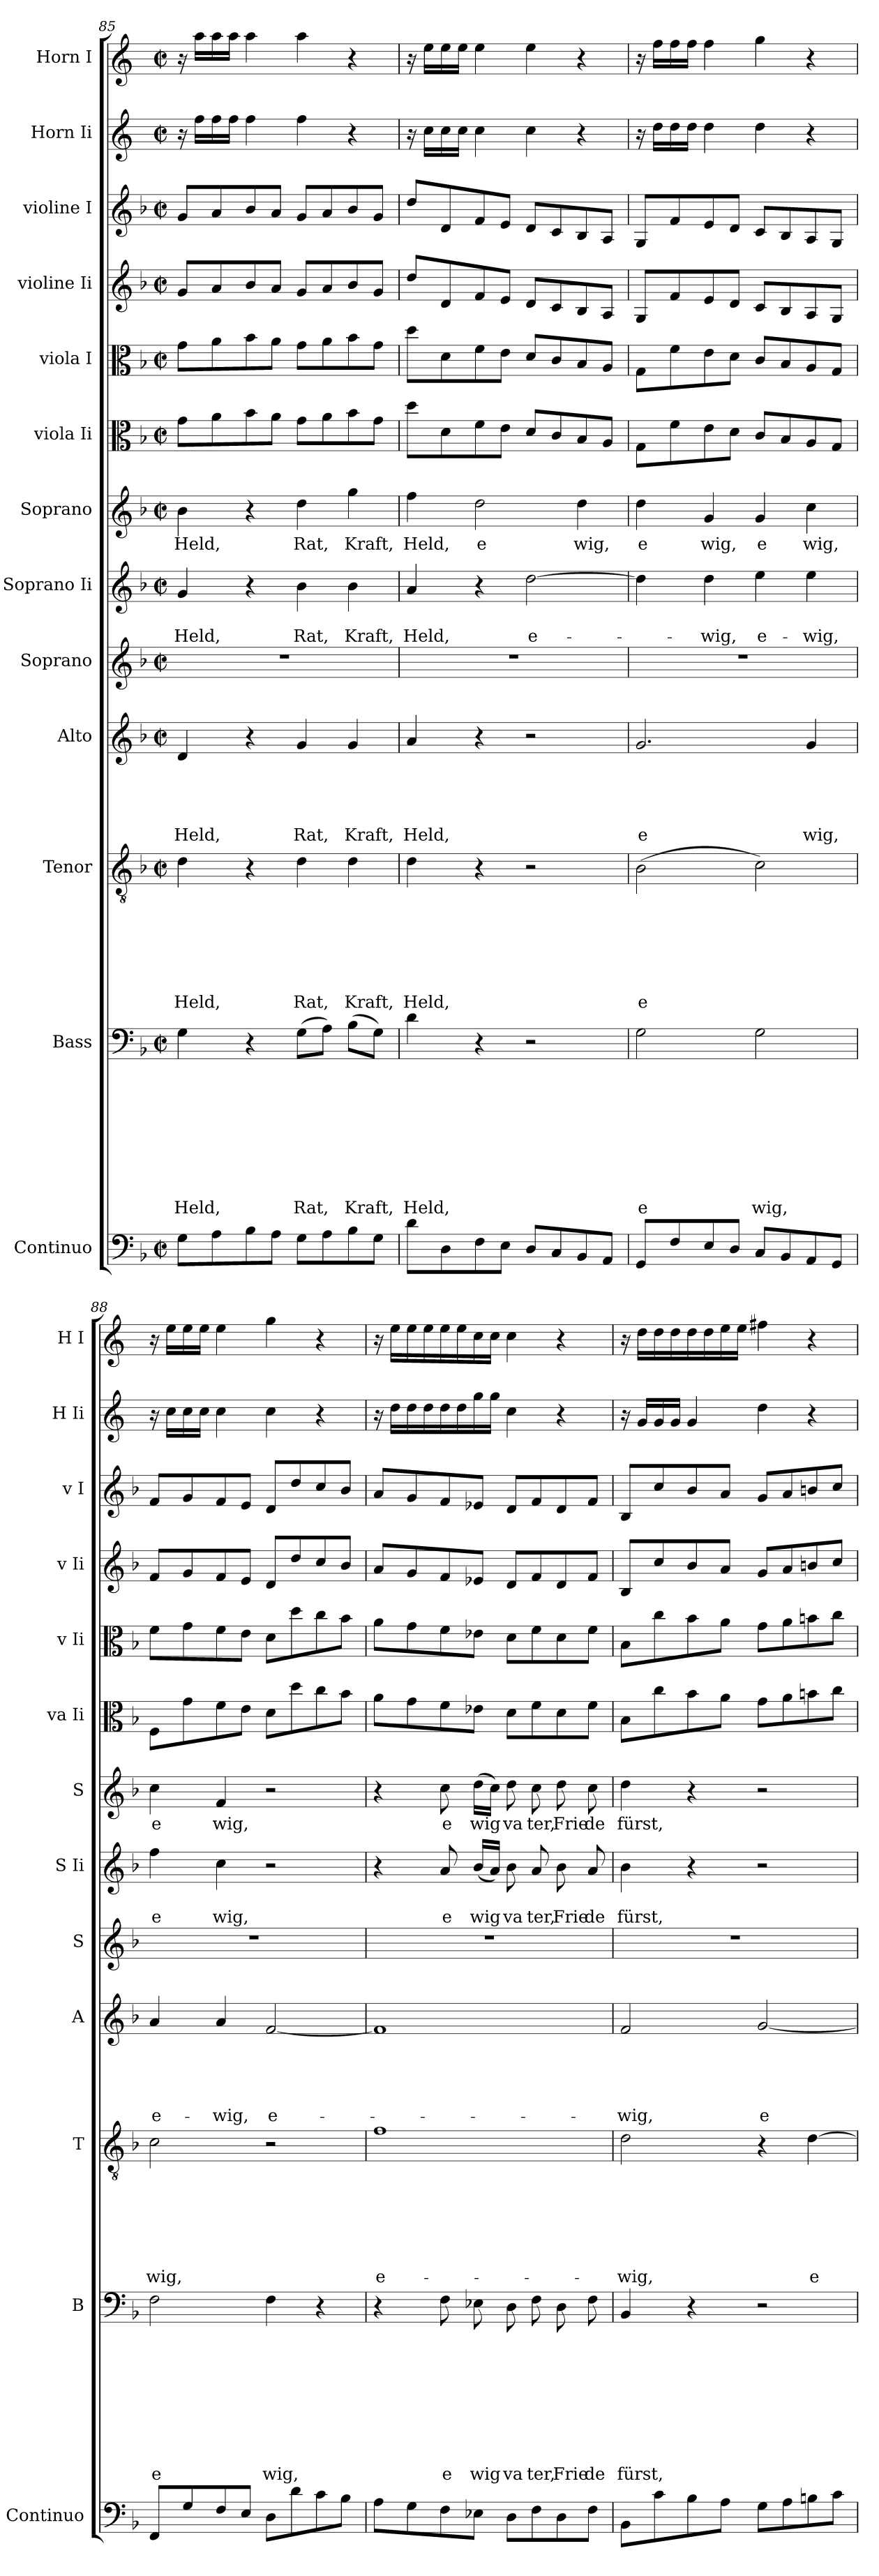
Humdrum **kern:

**kern	**kern	**text	**text	**text	**text	**text	**text	**text	**text	**text	**kern	**text	**text	**text	**text	**text	**text	**text	**kern	**text	**text	**text	**text	**text	**kern	**kern	**text	**text	**kern	**text	**kern	**kern	**kern	**kern	**kern	**kern
*part13	*part12	*part12	*part12	*part12	*part12	*part12	*part12	*part12	*part12	*part12	*part11	*part11	*part11	*part11	*part11	*part11	*part11	*part11	*part10	*part10	*part10	*part10	*part10	*part10	*part9	*part8	*part8	*part8	*part7	*part7	*part6	*part5	*part4	*part3	*part2	*part1
*staff13	*staff12	*staff12	*staff12	*staff12	*staff12	*staff12	*staff12	*staff12	*staff12	*staff12	*staff11	*staff11	*staff11	*staff11	*staff11	*staff11	*staff11	*staff11	*staff10	*staff10	*staff10	*staff10	*staff10	*staff10	*staff9	*staff8	*staff8	*staff8	*staff7	*staff7	*staff6	*staff5	*staff4	*staff3	*staff2	*staff1
*I"Continuo	*I"Bass	*	*	*	*	*	*	*	*	*	*I"Tenor	*	*	*	*	*	*	*	*I"Alto	*	*	*	*	*	*I"Soprano	*I"Soprano Ii	*	*	*I"Soprano	*	*I"viola Ii	*I"viola I	*I"violine Ii	*I"violine I	*I"Horn Ii	*I"Horn I
*I'Continuo	*I'B	*	*	*	*	*	*	*	*	*	*I'T	*	*	*	*	*	*	*	*I'A	*	*	*	*	*	*I'S	*I'S Ii	*	*	*I'S	*	*I'va Ii	*I'v Ii	*I'v Ii	*I'v I	*I'H Ii	*I'H I
*clefF4	*clefF4	*	*	*	*	*	*	*	*	*	*clefGv2	*	*	*	*	*	*	*	*clefG2	*	*	*	*	*	*clefG2	*clefG2	*	*	*clefG2	*	*clefC3	*clefC3	*clefG2	*clefG2	*clefG2	*clefG2
*	*	*	*	*	*	*	*	*	*	*	*	*	*	*	*	*	*	*	*	*	*	*	*	*	*	*	*	*	*	*	*	*	*	*	*ITrd-3c-5	*ITrd-3c-5
*k[b-]	*k[b-]	*	*	*	*	*	*	*	*	*	*k[b-]	*	*	*	*	*	*	*	*k[b-]	*	*	*	*	*	*k[b-]	*k[b-]	*	*	*k[b-]	*	*k[b-]	*k[b-]	*k[b-]	*k[b-]	*k[b-]	*k[b-]
*F:	*F:	*	*	*	*	*	*	*	*	*	*F:	*	*	*	*	*	*	*	*F:	*	*	*	*	*	*F:	*F:	*	*	*F:	*	*F:	*F:	*F:	*F:	*F:	*F:
*M2/2	*M2/2	*	*	*	*	*	*	*	*	*	*M2/2	*	*	*	*	*	*	*	*M2/2	*	*	*	*	*	*M2/2	*M2/2	*	*	*M2/2	*	*M2/2	*M2/2	*M2/2	*M2/2	*M2/2	*M2/2
*met(c|)	*met(c|)	*	*	*	*	*	*	*	*	*	*met(c|)	*	*	*	*	*	*	*	*met(c|)	*	*	*	*	*	*met(c|)	*met(c|)	*	*	*met(c|)	*	*met(c|)	*met(c|)	*met(c|)	*met(c|)	*met(c|)	*met(c|)
=85	=85	=85	=85	=85	=85	=85	=85	=85	=85	=85	=85	=85	=85	=85	=85	=85	=85	=85	=85	=85	=85	=85	=85	=85	=85	=85	=85	=85	=85	=85	=85	=85	=85	=85	=85	=85
!	!	!	!	!	!	!	!	!	!	!LO:LY:b	!	!	!	!	!	!	!	!LO:LY:b	!	!	!	!	!	!LO:LY:b	!	!	!	!LO:LY:b	!	!LO:LY:b	!	!	!	!	!	!
8G\L	4G\	.	.	.	.	.	.	.	.	Held,	4d\	.	.	.	.	.	.	Held,	4d/	.	.	.	.	Held,	1r	4g/	.	Held,	4b-\	Held,	8g\L	8g\L	8g/L	8g/L	16ra	16ra
.	.	.	.	.	.	.	.	.	.	.	.	.	.	.	.	.	.	.	.	.	.	.	.	.	.	.	.	.	.	.	.	.	.	.	16bb-\LL	16ddd\LL
8A\	.	.	.	.	.	.	.	.	.	.	.	.	.	.	.	.	.	.	.	.	.	.	.	.	.	.	.	.	.	.	8a\	8a\	8a/	8a/	16bb-\	16ddd\
.	.	.	.	.	.	.	.	.	.	.	.	.	.	.	.	.	.	.	.	.	.	.	.	.	.	.	.	.	.	.	.	.	.	.	16bb-\JJ	16ddd\JJ
8B->\	4r	.	.	.	.	.	.	.	.	.	4r	.	.	.	.	.	.	.	4r	.	.	.	.	.	.	4r	.	.	4r	.	8b-\	8b-\	8b-/	8b-/	4bb-\	4ddd\
8A\J	.	.	.	.	.	.	.	.	.	.	.	.	.	.	.	.	.	.	.	.	.	.	.	.	.	.	.	.	.	.	8a\J	8a\J	8a/J	8a/J	.	.
!	!	!	!	!	!	!	!	!	!	!LO:LY:b	!	!	!	!	!	!	!	!LO:LY:b	!	!	!	!	!	!LO:LY:b	!	!	!	!LO:LY:b	!	!LO:LY:b	!	!	!	!	!	!
8G\L	(>8G\L	.	.	.	.	.	.	.	.	Rat,	4d\	.	.	.	.	.	.	Rat,	4g/	.	.	.	.	Rat,	.	4b-\	.	Rat,	4dd\	Rat,	8g\L	8g\L	8g/L	8g/L	4bb-\	4ddd\
8A\	8A\J)	.	.	.	.	.	.	.	.	.	.	.	.	.	.	.	.	.	.	.	.	.	.	.	.	.	.	.	.	.	8a\	8a\	8a/	8a/	.	.
!	!	!	!	!	!	!	!	!	!	!LO:LY:b	!	!	!	!	!	!	!	!LO:LY:b	!	!	!	!	!	!LO:LY:b	!	!	!	!LO:LY:b	!	!LO:LY:b	!	!	!	!	!	!
8B->\	(>8B-\L	.	.	.	.	.	.	.	.	Kraft,	4d\	.	.	.	.	.	.	Kraft,	4g/	.	.	.	.	Kraft,	.	4b-\	.	Kraft,	4gg\	Kraft,	8b-\	8b-\	8b-/	8b-/	4r	4r
8G\J	8G\J)	.	.	.	.	.	.	.	.	.	.	.	.	.	.	.	.	.	.	.	.	.	.	.	.	.	.	.	.	.	8g\J	8g\J	8g/J	8g/J	.	.
=86	=86	=86	=86	=86	=86	=86	=86	=86	=86	=86	=86	=86	=86	=86	=86	=86	=86	=86	=86	=86	=86	=86	=86	=86	=86	=86	=86	=86	=86	=86	=86	=86	=86	=86	=86	=86
!	!	!	!	!	!	!	!	!	!	!LO:LY:b	!	!	!	!	!	!	!	!LO:LY:b	!	!	!	!	!	!LO:LY:b	!	!	!	!LO:LY:b	!	!LO:LY:b	!	!	!	!	!	!
8d\L	4d\	.	.	.	.	.	.	.	.	Held,	4d\	.	.	.	.	.	.	Held,	4a/	.	.	.	.	Held,	1r	4a/	.	Held,	4ff\	Held,	8dd\L	8dd\L	8dd/L	8dd/L	16ra	16ra
.	.	.	.	.	.	.	.	.	.	.	.	.	.	.	.	.	.	.	.	.	.	.	.	.	.	.	.	.	.	.	.	.	.	.	16ff\LL	16aa\LL
8D\	.	.	.	.	.	.	.	.	.	.	.	.	.	.	.	.	.	.	.	.	.	.	.	.	.	.	.	.	.	.	8d\	8d\	8d/	8d/	16ff\	16aa\
.	.	.	.	.	.	.	.	.	.	.	.	.	.	.	.	.	.	.	.	.	.	.	.	.	.	.	.	.	.	.	.	.	.	.	16ff\JJ	16aa\JJ
!	!	!	!	!	!	!	!	!	!	!	!	!	!	!	!	!	!	!	!	!	!	!	!	!	!	!	!	!	!	!LO:LY:b	!	!	!	!	!	!
8F\	4r	.	.	.	.	.	.	.	.	.	4r	.	.	.	.	.	.	.	4r	.	.	.	.	.	.	4r	.	.	2dd\	e	8f\	8f\	8f/	8f/	4ff\	4aa\
8E\J	.	.	.	.	.	.	.	.	.	.	.	.	.	.	.	.	.	.	.	.	.	.	.	.	.	.	.	.	.	.	8e\J	8e\J	8e/J	8e/J	.	.
!	!	!	!	!	!	!	!	!	!	!	!	!	!	!	!	!	!	!	!	!	!	!	!	!	!	!	!	!LO:LY:b	!	!	!	!	!	!	!	!
8D/L	2r	.	.	.	.	.	.	.	.	.	2r	.	.	.	.	.	.	.	2r	.	.	.	.	.	.	[>2dd\	.	e-	.	.	8d/L	8d/L	8d/L	8d/L	4ff\	4aa\
8C/	.	.	.	.	.	.	.	.	.	.	.	.	.	.	.	.	.	.	.	.	.	.	.	.	.	.	.	.	.	.	8c/	8c/	8c/	8c/	.	.
!	!	!	!	!	!	!	!	!	!	!	!	!	!	!	!	!	!	!	!	!	!	!	!	!	!	!	!	!	!	!LO:LY:b	!	!	!	!	!	!
8BB-/	.	.	.	.	.	.	.	.	.	.	.	.	.	.	.	.	.	.	.	.	.	.	.	.	.	.	.	.	4dd\	wig,	8B-/	8B-/	8B-/	8B-/	4r	4r
8AA/J	.	.	.	.	.	.	.	.	.	.	.	.	.	.	.	.	.	.	.	.	.	.	.	.	.	.	.	.	.	.	8A/J	8A/J	8A/J	8A/J	.	.
=87	=87	=87	=87	=87	=87	=87	=87	=87	=87	=87	=87	=87	=87	=87	=87	=87	=87	=87	=87	=87	=87	=87	=87	=87	=87	=87	=87	=87	=87	=87	=87	=87	=87	=87	=87	=87
!	!	!	!	!	!	!	!	!	!	!LO:LY:b	!	!	!	!	!	!	!	!LO:LY:b	!	!	!	!	!	!LO:LY:b	!	!	!	!	!	!LO:LY:b	!	!	!	!	!	!
8GG/L	2G\	.	.	.	.	.	.	.	.	e	(>2B-\	.	.	.	.	.	.	e	2.g/	.	.	.	.	e	1r	4dd\]	.	.	4dd\	e	8G\L	8G\L	8G/L	8G/L	16ra	16ra
.	.	.	.	.	.	.	.	.	.	.	.	.	.	.	.	.	.	.	.	.	.	.	.	.	.	.	.	.	.	.	.	.	.	.	16gg\LL	16bb-\LL
8F/	.	.	.	.	.	.	.	.	.	.	.	.	.	.	.	.	.	.	.	.	.	.	.	.	.	.	.	.	.	.	8f\	8f\	8f/	8f/	16gg\	16bb-\
.	.	.	.	.	.	.	.	.	.	.	.	.	.	.	.	.	.	.	.	.	.	.	.	.	.	.	.	.	.	.	.	.	.	.	16gg\JJ	16bb-\JJ
!	!	!	!	!	!	!	!	!	!	!	!	!	!	!	!	!	!	!	!	!	!	!	!	!	!	!	!	!LO:LY:b	!	!LO:LY:b	!	!	!	!	!	!
8E/	.	.	.	.	.	.	.	.	.	.	.	.	.	.	.	.	.	.	.	.	.	.	.	.	.	4dd\	.	-wig,	4g/	wig,	8e\	8e\	8e/	8e/	4gg\	4bb-\
8D/J	.	.	.	.	.	.	.	.	.	.	.	.	.	.	.	.	.	.	.	.	.	.	.	.	.	.	.	.	.	.	8d\J	8d\J	8d/J	8d/J	.	.
!	!	!	!	!	!	!	!	!	!	!LO:LY:b	!	!	!	!	!	!	!	!	!	!	!	!	!	!	!	!	!	!LO:LY:b	!	!LO:LY:b	!	!	!	!	!	!
8C/L	2G\	.	.	.	.	.	.	.	.	wig,	2c\)	.	.	.	.	.	.	.	.	.	.	.	.	.	.	4ee\	.	e-	4g/	e	8c/L	8c/L	8c/L	8c/L	4gg\	4ccc\
8BB-/	.	.	.	.	.	.	.	.	.	.	.	.	.	.	.	.	.	.	.	.	.	.	.	.	.	.	.	.	.	.	8B-/	8B-/	8B-/	8B-/	.	.
!	!	!	!	!	!	!	!	!	!	!	!	!	!	!	!	!	!	!	!	!	!	!	!	!LO:LY:b	!	!	!	!LO:LY:b	!	!LO:LY:b	!	!	!	!	!	!
8AA/	.	.	.	.	.	.	.	.	.	.	.	.	.	.	.	.	.	.	4g/	.	.	.	.	wig,	.	4ee\	.	-wig,	4cc\	wig,	8A/	8A/	8A/	8A/	4r	4r
8GG/J	.	.	.	.	.	.	.	.	.	.	.	.	.	.	.	.	.	.	.	.	.	.	.	.	.	.	.	.	.	.	8G/J	8G/J	8G/J	8G/J	.	.
!!LO:PB:g=z
=88	=88	=88	=88	=88	=88	=88	=88	=88	=88	=88	=88	=88	=88	=88	=88	=88	=88	=88	=88	=88	=88	=88	=88	=88	=88	=88	=88	=88	=88	=88	=88	=88	=88	=88	=88	=88
!	!	!	!	!	!	!	!	!	!	!LO:LY:b	!	!	!	!	!	!	!	!LO:LY:b	!	!	!	!	!	!LO:LY:b	!	!	!	!LO:LY:b	!	!LO:LY:b	!	!	!	!	!	!
8FF/L	2F\	.	.	.	.	.	.	.	.	e	2c\	.	.	.	.	.	.	wig,	4a/	.	.	.	.	e-	1r	4ff\	.	e	4cc\	e	8F\L	8f\L	8f/L	8f/L	16ra	16ra
.	.	.	.	.	.	.	.	.	.	.	.	.	.	.	.	.	.	.	.	.	.	.	.	.	.	.	.	.	.	.	.	.	.	.	16ff\LL	16aa\LL
8G/	.	.	.	.	.	.	.	.	.	.	.	.	.	.	.	.	.	.	.	.	.	.	.	.	.	.	.	.	.	.	8g\	8g\	8g/	8g/	16ff\	16aa\
.	.	.	.	.	.	.	.	.	.	.	.	.	.	.	.	.	.	.	.	.	.	.	.	.	.	.	.	.	.	.	.	.	.	.	16ff\JJ	16aa\JJ
!	!	!	!	!	!	!	!	!	!	!	!	!	!	!	!	!	!	!	!	!	!	!	!	!LO:LY:b	!	!	!	!LO:LY:b	!	!LO:LY:b	!	!	!	!	!	!
8F/	.	.	.	.	.	.	.	.	.	.	.	.	.	.	.	.	.	.	4a/	.	.	.	.	-wig,	.	4cc\	.	wig,	4f/	wig,	8f\	8f\	8f/	8f/	4ff\	4aa\
8E/J	.	.	.	.	.	.	.	.	.	.	.	.	.	.	.	.	.	.	.	.	.	.	.	.	.	.	.	.	.	.	8e\J	8e\J	8e/J	8e/J	.	.
!	!	!	!	!	!	!	!	!	!	!LO:LY:b	!	!	!	!	!	!	!	!	!	!	!	!	!	!LO:LY:b	!	!	!	!	!	!	!	!	!	!	!	!
8D\L	4F\	.	.	.	.	.	.	.	.	wig,	2r	.	.	.	.	.	.	.	[<2f/	.	.	.	.	e-	.	2r	.	.	2r	.	8d\L	8d\L	8d/L	8d/L	4ff\	4ccc\
8d\	.	.	.	.	.	.	.	.	.	.	.	.	.	.	.	.	.	.	.	.	.	.	.	.	.	.	.	.	.	.	8dd\	8dd\	8dd/	8dd/	.	.
8c\	4r	.	.	.	.	.	.	.	.	.	.	.	.	.	.	.	.	.	.	.	.	.	.	.	.	.	.	.	.	.	8cc\	8cc\	8cc/	8cc/	4r	4r
8B-\J	.	.	.	.	.	.	.	.	.	.	.	.	.	.	.	.	.	.	.	.	.	.	.	.	.	.	.	.	.	.	8b-\J	8b-\J	8b-/J	8b-/J	.	.
=89	=89	=89	=89	=89	=89	=89	=89	=89	=89	=89	=89	=89	=89	=89	=89	=89	=89	=89	=89	=89	=89	=89	=89	=89	=89	=89	=89	=89	=89	=89	=89	=89	=89	=89	=89	=89
!	!	!	!	!	!	!	!	!	!	!	!	!	!	!	!	!	!	!LO:LY:b	!	!	!	!	!	!	!	!	!	!	!	!	!	!	!	!	!	!
8A>\L	4r	.	.	.	.	.	.	.	.	.	1f	.	.	.	.	.	.	e-	1f]	.	.	.	.	.	1r	4r	.	.	4r	.	8a\L	8a\L	8a/L	8a/L	16ra	16ra
.	.	.	.	.	.	.	.	.	.	.	.	.	.	.	.	.	.	.	.	.	.	.	.	.	.	.	.	.	.	.	.	.	.	.	16gg\LL	16aa\LL
8G\	.	.	.	.	.	.	.	.	.	.	.	.	.	.	.	.	.	.	.	.	.	.	.	.	.	.	.	.	.	.	8g\	8g\	8g/	8g/	16gg\	16aa\
.	.	.	.	.	.	.	.	.	.	.	.	.	.	.	.	.	.	.	.	.	.	.	.	.	.	.	.	.	.	.	.	.	.	.	16gg\	16aa\
!	!	!	!	!	!	!	!	!	!	!LO:LY:b	!	!	!	!	!	!	!	!	!	!	!	!	!	!	!	!	!	!LO:LY:b	!	!LO:LY:b	!	!	!	!	!	!
8F\	8F\	.	.	.	.	.	.	.	.	e	.	.	.	.	.	.	.	.	.	.	.	.	.	.	.	8a/	.	e	8cc\	e	8f\	8f\	8f/	8f/	16gg\	16aa\
.	.	.	.	.	.	.	.	.	.	.	.	.	.	.	.	.	.	.	.	.	.	.	.	.	.	.	.	.	.	.	.	.	.	.	16gg\	16aa\
!	!	!	!	!	!	!	!	!	!	!LO:LY:b	!	!	!	!	!	!	!	!	!	!	!	!	!	!	!	!	!	!LO:LY:b	!	!LO:LY:b	!	!	!	!	!	!
8E-X>\J	8E-X\	.	.	.	.	.	.	.	.	wig	.	.	.	.	.	.	.	.	.	.	.	.	.	.	.	(<16b-/LL	.	wig	(>16dd\LL	wig	8e-X\J	8e-X\J	8e-X/J	8e-X/J	16ccc\	16ff\
.	.	.	.	.	.	.	.	.	.	.	.	.	.	.	.	.	.	.	.	.	.	.	.	.	.	16a/JJ)	.	.	16cc\JJ)	.	.	.	.	.	16ccc\JJ	16ff\JJ
!	!	!	!	!	!	!	!	!	!	!LO:LY:b	!	!	!	!	!	!	!	!	!	!	!	!	!	!	!	!	!	!LO:LY:b	!	!LO:LY:b	!	!	!	!	!	!
8D>\L	8D\	.	.	.	.	.	.	.	.	va	.	.	.	.	.	.	.	.	.	.	.	.	.	.	.	8b-\	.	va	8dd\	va	8d\L	8d\L	8d/L	8d/L	4ff\	4ff\
!	!	!	!	!	!	!	!	!	!	!LO:LY:b	!	!	!	!	!	!	!	!	!	!	!	!	!	!	!	!	!	!LO:LY:b	!	!LO:LY:b	!	!	!	!	!	!
8F\	8F\	.	.	.	.	.	.	.	.	ter,	.	.	.	.	.	.	.	.	.	.	.	.	.	.	.	8a/	.	ter,	8cc\	ter,	8f\	8f\	8f/	8f/	.	.
!	!	!	!	!	!	!	!	!	!	!LO:LY:b	!	!	!	!	!	!	!	!	!	!	!	!	!	!	!	!	!	!LO:LY:b	!	!LO:LY:b	!	!	!	!	!	!
8D\	8D\	.	.	.	.	.	.	.	.	Frie	.	.	.	.	.	.	.	.	.	.	.	.	.	.	.	8b-\	.	Frie	8dd\	Frie	8d\	8d\	8d/	8d/	4r	4r
!	!	!	!	!	!	!	!	!	!	!LO:LY:b	!	!	!	!	!	!	!	!	!	!	!	!	!	!	!	!	!	!LO:LY:b	!	!LO:LY:b	!	!	!	!	!	!
8F\J	8F\	.	.	.	.	.	.	.	.	de	.	.	.	.	.	.	.	.	.	.	.	.	.	.	.	8a/	.	de	8cc\	de	8f\J	8f\J	8f/J	8f/J	.	.
=90	=90	=90	=90	=90	=90	=90	=90	=90	=90	=90	=90	=90	=90	=90	=90	=90	=90	=90	=90	=90	=90	=90	=90	=90	=90	=90	=90	=90	=90	=90	=90	=90	=90	=90	=90	=90
!	!	!	!	!	!	!	!	!	!	!LO:LY:b	!	!	!	!	!	!	!	!LO:LY:b	!	!	!	!	!	!LO:LY:b	!	!	!	!LO:LY:b	!	!LO:LY:b	!	!	!	!	!	!
8BB-\L	4BB-/	.	.	.	.	.	.	.	.	fürst,	2d\	.	.	.	.	.	.	-wig,	2f/	.	.	.	.	-wig,	1r	4b-\	.	fürst,	4dd\	fürst,	8B-\L	8B-\L	8B-/L	8B-/L	16ra	16ra
.	.	.	.	.	.	.	.	.	.	.	.	.	.	.	.	.	.	.	.	.	.	.	.	.	.	.	.	.	.	.	.	.	.	.	16cc/LL	16gg\LL
8c\	.	.	.	.	.	.	.	.	.	.	.	.	.	.	.	.	.	.	.	.	.	.	.	.	.	.	.	.	.	.	8cc\	8cc\	8cc/	8cc/	16cc/	16gg\
.	.	.	.	.	.	.	.	.	.	.	.	.	.	.	.	.	.	.	.	.	.	.	.	.	.	.	.	.	.	.	.	.	.	.	16cc/JJ	16gg\
8B-\	4r	.	.	.	.	.	.	.	.	.	.	.	.	.	.	.	.	.	.	.	.	.	.	.	.	4r	.	.	4r	.	8b-\	8b-\	8b-/	8b-/	4cc/	16gg\
.	.	.	.	.	.	.	.	.	.	.	.	.	.	.	.	.	.	.	.	.	.	.	.	.	.	.	.	.	.	.	.	.	.	.	.	16gg\
8A\J	.	.	.	.	.	.	.	.	.	.	.	.	.	.	.	.	.	.	.	.	.	.	.	.	.	.	.	.	.	.	8a\J	8a\J	8a/J	8a/J	.	16aa\
.	.	.	.	.	.	.	.	.	.	.	.	.	.	.	.	.	.	.	.	.	.	.	.	.	.	.	.	.	.	.	.	.	.	.	.	16aa\JJ
!	!	!	!	!	!	!	!	!	!	!	!	!	!	!	!	!	!	!	!	!	!	!	!	!LO:LY:b	!	!	!	!	!	!	!	!	!	!	!	!
8G\L	2r	.	.	.	.	.	.	.	.	.	4r	.	.	.	.	.	.	.	[<2g/	.	.	.	.	e-	.	2r	.	.	2r	.	8g\L	8g\L	8g/L	8g/L	4gg\	4bbn\
8A\	.	.	.	.	.	.	.	.	.	.	.	.	.	.	.	.	.	.	.	.	.	.	.	.	.	.	.	.	.	.	8a\	8a\	8a/	8a/	.	.
!	!	!	!	!	!	!	!	!	!	!	!	!	!	!	!	!	!	!LO:LY:b	!	!	!	!	!	!	!	!	!	!	!	!	!	!	!	!	!	!
8Bn>\	.	.	.	.	.	.	.	.	.	.	[>4d\	.	.	.	.	.	.	e-	.	.	.	.	.	.	.	.	.	.	.	.	8bn\	8bn\	8bn/	8bn/	4r	4r
8c\J	.	.	.	.	.	.	.	.	.	.	.	.	.	.	.	.	.	.	.	.	.	.	.	.	.	.	.	.	.	.	8cc\J	8cc\J	8cc/J	8cc/J	.	.
=	=	=	=	=	=	=	=	=	=	=	=	=	=	=	=	=	=	=	=	=	=	=	=	=	=	=	=	=	=	=	=	=	=	=	=	=
*-	*-	*-	*-	*-	*-	*-	*-	*-	*-	*-	*-	*-	*-	*-	*-	*-	*-	*-	*-	*-	*-	*-	*-	*-	*-	*-	*-	*-	*-	*-	*-	*-	*-	*-	*-	*-
